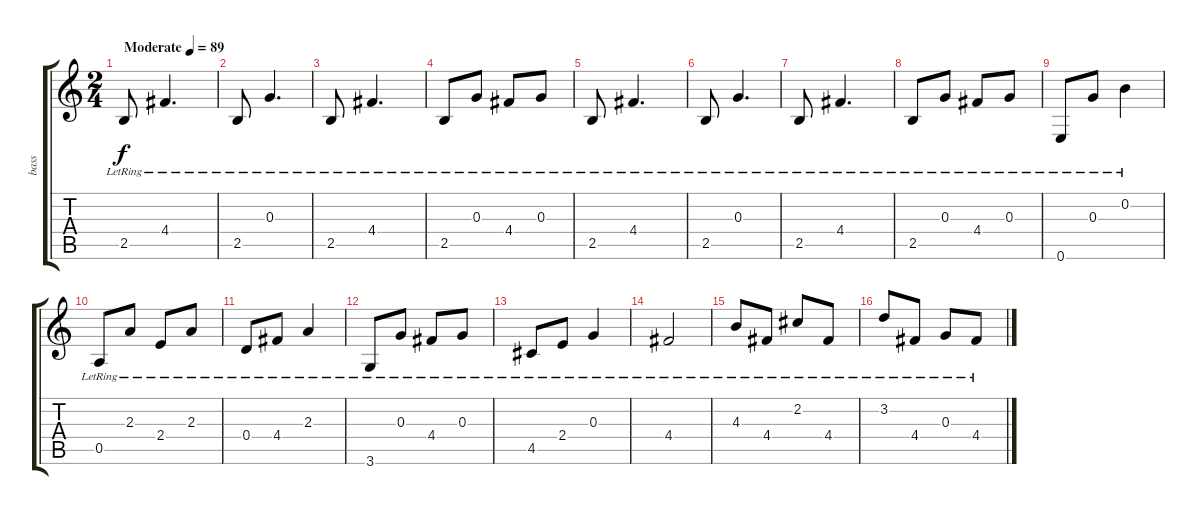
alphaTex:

\track ("bass" "bass") {instrument acousticguitarnylon}
\staff {score tabs}
\tuning (E4 B3 G3 D3 A2 E2) {hide}
\ts (2 4)
\tempo (89 "Moderate")
\clef g2
\ks c
2.5{lr}.8{dy f instrument acousticguitarnylon} 4.4{lr}.4{d} |
2.5{lr}.8 0.3{lr}.4{d} |
2.5{lr}.8 4.4{lr}.4{d} |
2.5{lr}.8 0.3{lr}.8 4.4{lr}.8 0.3{lr}.8 |
2.5{lr}.8 4.4{lr}.4{d} |
2.5{lr}.8 0.3{lr}.4{d} |
2.5{lr}.8 4.4{lr}.4{d} |
2.5{lr}.8 0.3{lr}.8 4.4{lr}.8 0.3{lr}.8 |
0.6{lr}.8 0.3{lr}.8 0.2{lr}.4 |
0.5{lr}.8 2.3{lr}.8 2.4{lr}.8 2.3{lr}.8 |
0.4{lr}.8 4.4{lr}.8 2.3{lr}.4 |
3.6{lr}.8 0.3{lr}.8 4.4{lr}.8 0.3{lr}.8 |
4.5{lr}.8 2.4{lr}.8 0.3{lr}.4 |
4.4{lr}.2 |
4.3{lr}.8 4.4{lr}.8 2.2{lr}.8 4.4{lr}.8 |
3.2{lr}.8 4.4{lr}.8 0.3{lr}.8 4.4{lr}.8
